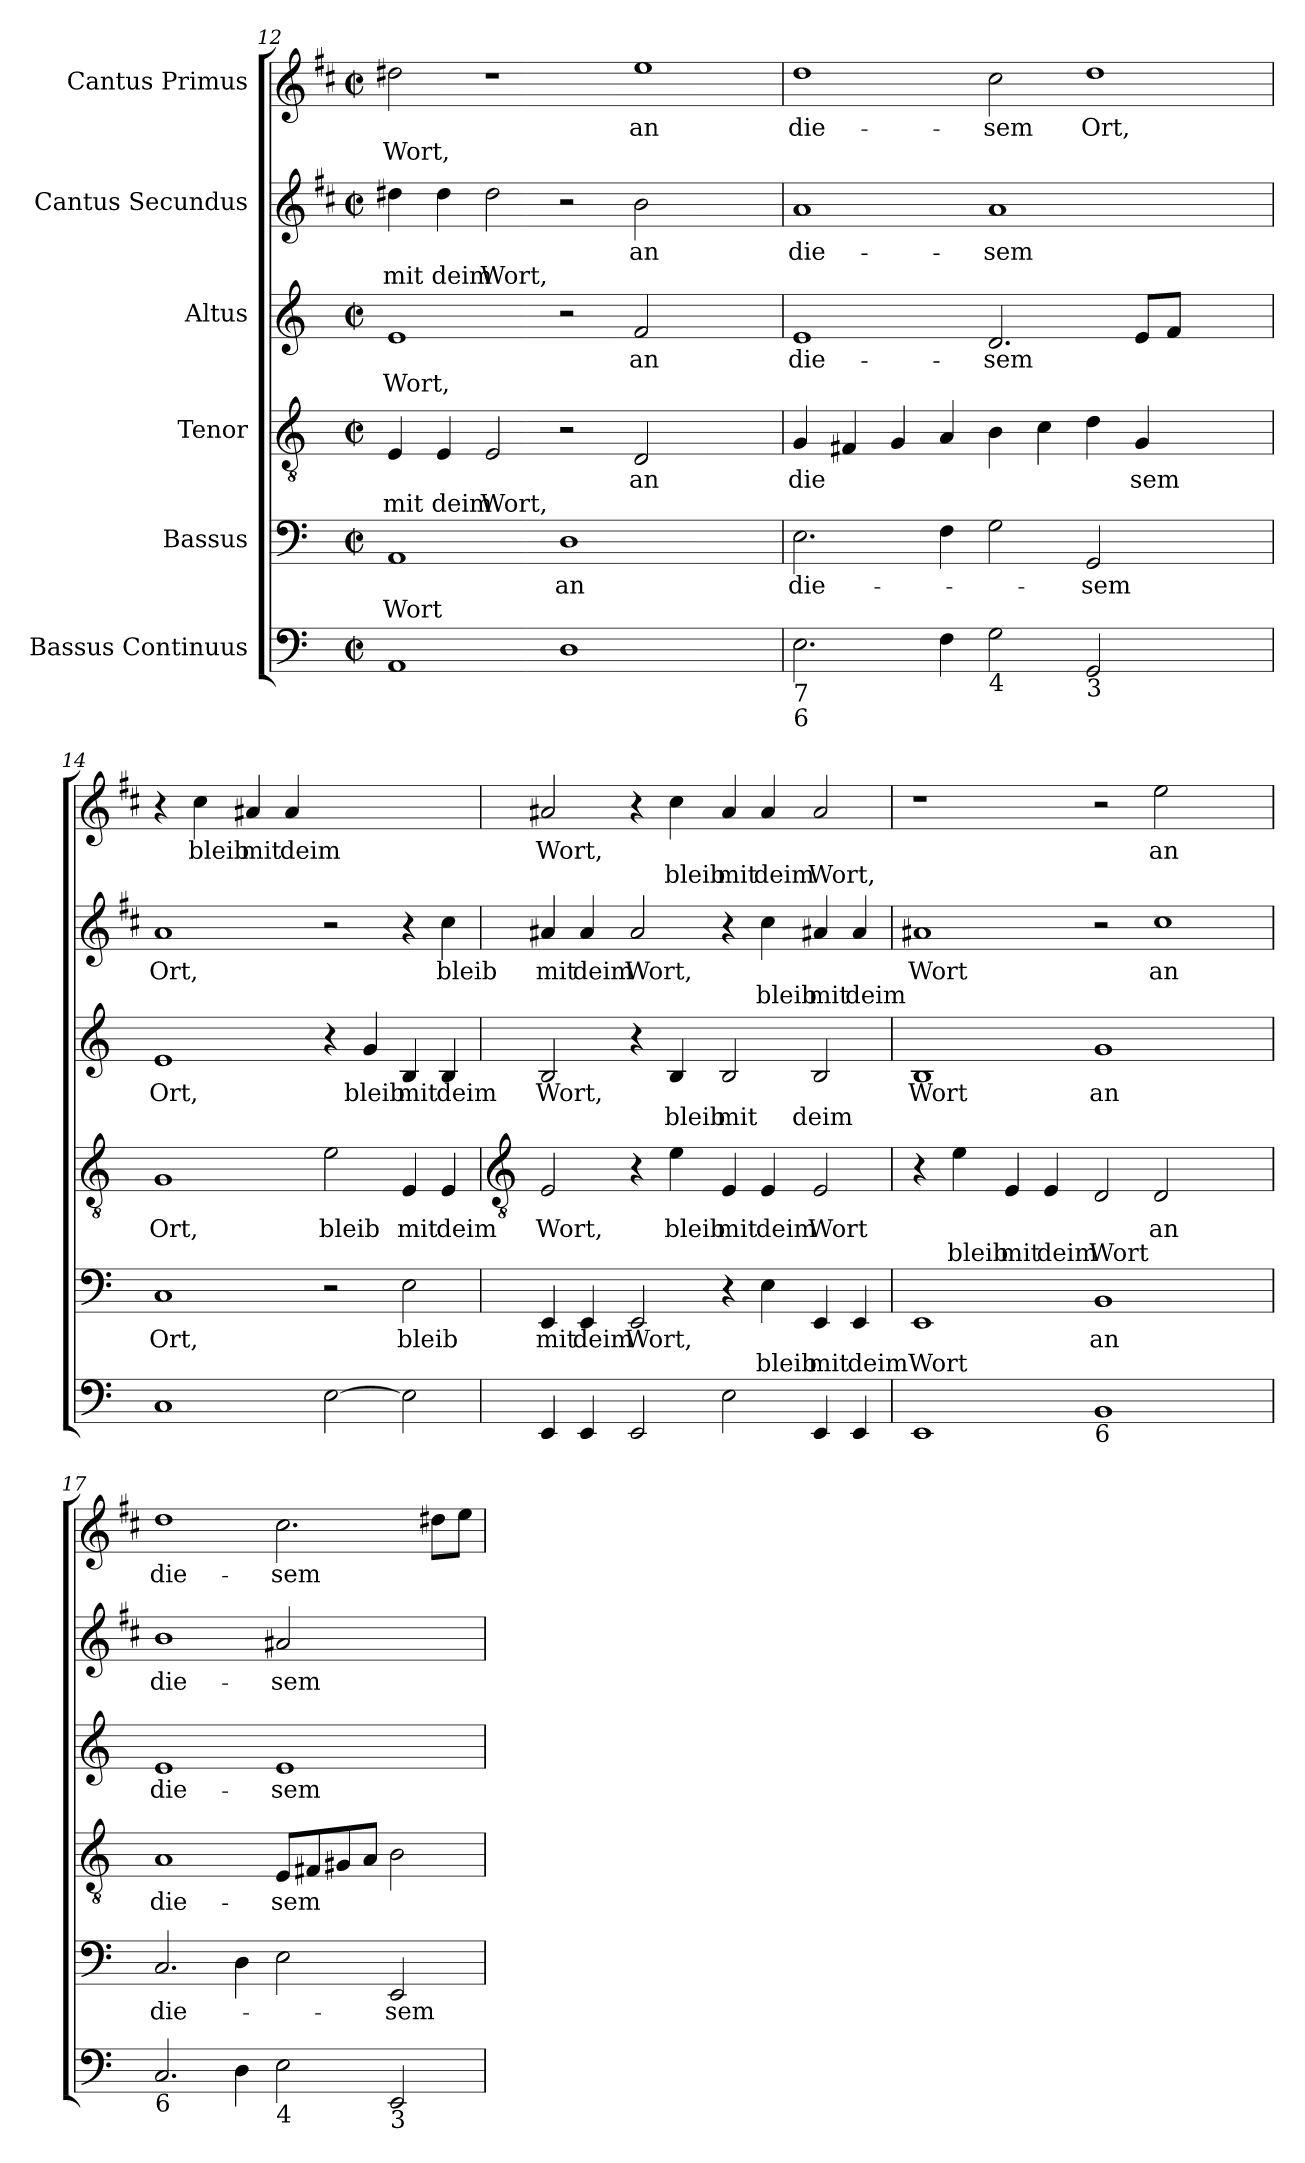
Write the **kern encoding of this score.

**kern	**kern	**text	**text	**kern	**text	**text	**kern	**text	**text	**kern	**text	**text	**kern	**text	**text
*part6	*part5	*part5	*part5	*part4	*part4	*part4	*part3	*part3	*part3	*part2	*part2	*part2	*part1	*part1	*part1
*staff6	*staff5	*staff5	*staff5	*staff4	*staff4	*staff4	*staff3	*staff3	*staff3	*staff2	*staff2	*staff2	*staff1	*staff1	*staff1
*I"Bassus Continuus	*I"Bassus	*	*	*I"Tenor	*	*	*I"Altus	*	*	*I"Cantus Secundus	*	*	*I"Cantus Primus	*	*
!!LO:LB:g=z
*clefF4	*clefF4	*	*	*clefGv2	*	*	*clefG2	*	*	*clefG2	*	*	*clefG2	*	*
*	*	*	*	*	*	*	*	*	*	*ITrd1c2	*	*	*ITrd1c2	*	*
*k[]	*k[]	*	*	*k[]	*	*	*k[]	*	*	*k[]	*	*	*k[]	*	*
*C:	*C:	*	*	*C:	*	*	*C:	*	*	*C:	*	*	*C:	*	*
*M4/2	*M4/2	*	*	*M4/2	*	*	*M4/2	*	*	*M4/2	*	*	*M4/2	*	*
*met(c|)	*met(c|)	*	*	*met(c|)	*	*	*met(c|)	*	*	*met(c|)	*	*	*met(c|)	*	*
=12	=12	=12	=12	=12	=12	=12	=12	=12	=12	=12	=12	=12	=12	=12	=12
!	!	!	!LO:LY:b	!	!	!LO:LY:b	!	!	!LO:LY:b	!	!	!LO:LY:b	!	!	!LO:LY:b
1AA	1AA	.	Wort	4E	.	mit	1e	.	Wort,	4cc#X	.	mit	2cc#	.	Wort,
!	!	!	!	!	!	!LO:LY:b	!	!	!	!	!	!LO:LY:b	!	!	!
.	.	.	.	4E	.	deim	.	.	.	4cc#	.	deim	.	.	.
!	!	!	!	!	!	!LO:LY:b	!	!	!	!	!	!LO:LY:b	!	!	!
.	.	.	.	2E	.	Wort,	.	.	.	2cc#	.	Wort,	1r	.	.
!	!	!LO:LY:b	!	!	!	!	!	!	!	!	!	!	!	!	!
1D	1D	an	.	2r	.	.	2r	.	.	2r	.	.	.	.	.
!	!	!	!	!	!LO:LY:b	!	!	!LO:LY:b	!	!	!LO:LY:b	!	!	!LO:LY:b	!
.	.	.	.	2D	an	.	2f	an	.	2a	an	.	1dd	an	.
2ryy	2ryy	.	.	2ryy	.	.	2ryy	.	.	2ryy	.	.	.	.	.
=13	=13	=13	=13	=13	=13	=13	=13	=13	=13	=13	=13	=13	=13	=13	=13
!LO:TX:b:t=7	!	!	!	!	!	!	!	!	!	!	!	!	!	!	!
!LO:TX:b:t=6	!	!	!	!	!	!	!	!	!	!	!	!	!	!	!
!	!	!LO:LY:b	!	!	!LO:LY:b	!	!	!LO:LY:b	!	!	!LO:LY:b	!	!	!LO:LY:b	!
2.E	2.E	die-	.	4G	die	.	1e	die-	.	1g	die-	.	1cc	die-	.
.	.	.	.	4F#X	.	.	.	.	.	.	.	.	.	.	.
.	.	.	.	4G	.	.	.	.	.	.	.	.	.	.	.
4F	4F	.	.	4A	.	.	.	.	.	.	.	.	.	.	.
!LO:TX:b:t=4	!	!	!	!	!	!	!	!	!	!	!	!	!	!	!
!	!	!	!	!	!	!	!	!LO:LY:b	!	!	!LO:LY:b	!	!	!LO:LY:b	!
2G	2G	.	.	4B	.	.	2.d	-sem	.	1g	-sem	.	2b	-sem	.
.	.	.	.	4c	.	.	.	.	.	.	.	.	.	.	.
!LO:TX:b:t=3	!	!	!	!	!	!	!	!	!	!	!	!	!	!	!
!	!	!LO:LY:b	!	!	!	!	!	!	!	!	!	!	!	!LO:LY:b	!
2GG	2GG	-sem	.	4d	.	.	.	.	.	.	.	.	1cc	Ort,	.
!	!	!	!	!	!LO:LY:b	!	!	!	!	!	!	!	!	!	!
.	.	.	.	4G	sem	.	8eL	.	.	.	.	.	.	.	.
.	.	.	.	.	.	.	8fJ	.	.	.	.	.	.	.	.
2ryy	2ryy	.	.	2ryy	.	.	2ryy	.	.	2ryy	.	.	.	.	.
=14	=14	=14	=14	=14	=14	=14	=14	=14	=14	=14	=14	=14	=14	=14	=14
!	!	!LO:LY:b	!	!	!LO:LY:b	!	!	!LO:LY:b	!	!	!LO:LY:b	!	!	!	!
1C	1C	Ort,	.	1G	Ort,	.	1e	Ort,	.	1g	Ort,	.	4r	.	.
!	!	!	!	!	!	!	!	!	!	!	!	!	!	!LO:LY:b	!
.	.	.	.	.	.	.	.	.	.	.	.	.	4b	bleib	.
!	!	!	!	!	!	!	!	!	!	!	!	!	!	!LO:LY:b	!
.	.	.	.	.	.	.	.	.	.	.	.	.	4g#X	mit	.
!	!	!	!	!	!	!	!	!	!	!	!	!	!	!LO:LY:b	!
.	.	.	.	.	.	.	.	.	.	.	.	.	4g#	deim	.
!	!	!	!	!	!LO:LY:b	!	!	!	!	!	!	!	!	!	!
[2E	2r	.	.	2e	bleib	.	4r	.	.	2r	.	.	1ryy	.	.
!	!	!	!	!	!	!	!	!LO:LY:b	!	!	!	!	!	!	!
.	.	.	.	.	.	.	4g	bleib	.	.	.	.	.	.	.
!	!	!LO:LY:b	!	!	!LO:LY:b	!	!	!LO:LY:b	!	!	!	!	!	!	!
2E]	2E	bleib	.	4E	mit	.	4B	mit	.	4r	.	.	.	.	.
!	!	!	!	!	!LO:LY:b	!	!	!LO:LY:b	!	!	!LO:LY:b	!	!	!	!
.	.	.	.	4E	deim	.	4B	deim	.	4b	bleib	.	.	.	.
!!LO:LB:g=z
=15	=15	=15	=15	=15	=15	=15	=15	=15	=15	=15	=15	=15	=15	=15	=15
*	*	*	*	*clefGv2	*	*	*	*	*	*	*	*	*	*	*
!	!	!LO:LY:b	!	!	!LO:LY:b	!	!	!LO:LY:b	!	!	!LO:LY:b	!	!	!LO:LY:b	!
4EE	4EE	mit	.	2E	Wort,	.	2B	Wort,	.	4g#X	mit	.	2g#	Wort,	.
!	!	!LO:LY:b	!	!	!	!	!	!	!	!	!LO:LY:b	!	!	!	!
4EE	4EE	deim	.	.	.	.	.	.	.	4g#	deim	.	.	.	.
!	!	!LO:LY:b	!	!	!	!	!	!	!	!	!LO:LY:b	!	!	!	!
2EE	2EE	Wort,	.	4r	.	.	4r	.	.	2g#	Wort,	.	4r	.	.
!	!	!	!	!	!LO:LY:b	!	!	!	!LO:LY:b	!	!	!	!	!	!LO:LY:b
.	.	.	.	4e	bleib	.	4B	.	bleib	.	.	.	4b	.	bleib
!	!	!	!	!	!LO:LY:b	!	!	!	!LO:LY:b	!	!	!	!	!	!LO:LY:b
2E	4r	.	.	4E	mit	.	2B	.	mit	4r	.	.	4g#	.	mit
!	!	!	!LO:LY:b	!	!LO:LY:b	!	!	!	!	!	!	!LO:LY:b	!	!	!LO:LY:b
.	4E	.	bleib	4E	deim	.	.	.	.	4b	.	bleib	4g#	.	deim
!	!	!	!LO:LY:b	!	!LO:LY:b	!	!	!	!LO:LY:b	!	!	!LO:LY:b	!	!	!LO:LY:b
4EE	4EE	.	mit	2E	Wort	.	2B	.	deim	4g#X	.	mit	2g#	.	Wort,
!	!	!	!LO:LY:b	!	!	!	!	!	!	!	!	!LO:LY:b	!	!	!
4EE	4EE	.	deim	.	.	.	.	.	.	4g#	.	deim	.	.	.
=16	=16	=16	=16	=16	=16	=16	=16	=16	=16	=16	=16	=16	=16	=16	=16
!	!	!	!LO:LY:b	!	!	!	!	!LO:LY:b	!	!	!LO:LY:b	!	!	!	!
1EE	1EE	.	Wort	4r	.	.	1B	Wort	.	1g#	Wort	.	1r	.	.
!	!	!	!	!	!	!LO:LY:b	!	!	!	!	!	!	!	!	!
.	.	.	.	4e	.	bleib	.	.	.	.	.	.	.	.	.
!	!	!	!	!	!	!LO:LY:b	!	!	!	!	!	!	!	!	!
.	.	.	.	4E	.	mit	.	.	.	.	.	.	.	.	.
!	!	!	!	!	!	!LO:LY:b	!	!	!	!	!	!	!	!	!
.	.	.	.	4E	.	deim	.	.	.	.	.	.	.	.	.
!LO:TX:b:t=6	!	!	!	!	!	!	!	!	!	!	!	!	!	!	!
!	!	!LO:LY:b	!	!	!	!LO:LY:b	!	!LO:LY:b	!	!	!	!	!	!	!
1BB	1BB	an	.	2D	.	Wort	1g	an	.	2r	.	.	2r	.	.
!	!	!	!	!	!LO:LY:b	!	!	!	!	!	!LO:LY:b	!	!	!LO:LY:b	!
.	.	.	.	2D	an	.	.	.	.	1b	an	.	2dd	an	.
2ryy	2ryy	.	.	2ryy	.	.	2ryy	.	.	.	.	.	2ryy	.	.
=17	=17	=17	=17	=17	=17	=17	=17	=17	=17	=17	=17	=17	=17	=17	=17
!LO:TX:b:t=6	!	!	!	!	!	!	!	!	!	!	!	!	!	!	!
!	!	!LO:LY:b	!	!	!LO:LY:b	!	!	!LO:LY:b	!	!	!LO:LY:b	!	!	!LO:LY:b	!
2.C	2.C	die-	.	1A	die-	.	1e	die-	.	1a	die-	.	1cc	die-	.
4D	4D	.	.	.	.	.	.	.	.	.	.	.	.	.	.
!LO:TX:b:t=4	!	!	!	!	!	!	!	!	!	!	!	!	!	!	!
!	!	!	!	!	!LO:LY:b	!	!	!LO:LY:b	!	!	!LO:LY:b	!	!	!LO:LY:b	!
2E	2E	.	.	8EL	-sem	.	1e	-sem	.	2g#X	-sem	.	2.b	-sem	.
.	.	.	.	8F#X	.	.	.	.	.	.	.	.	.	.	.
.	.	.	.	8G#X	.	.	.	.	.	.	.	.	.	.	.
.	.	.	.	8AJ	.	.	.	.	.	.	.	.	.	.	.
!LO:TX:b:t=3	!	!	!	!	!	!	!	!	!	!	!	!	!	!	!
!	!	!LO:LY:b	!	!	!	!	!	!	!	!	!	!	!	!	!
2EE	2EE	-sem	.	2B	.	.	.	.	.	2ryy	.	.	.	.	.
.	.	.	.	.	.	.	.	.	.	.	.	.	8cc#XL	.	.
.	.	.	.	.	.	.	.	.	.	.	.	.	8ddJ	.	.
=	=	=	=	=	=	=	=	=	=	=	=	=	=	=	=
*-	*-	*-	*-	*-	*-	*-	*-	*-	*-	*-	*-	*-	*-	*-	*-
